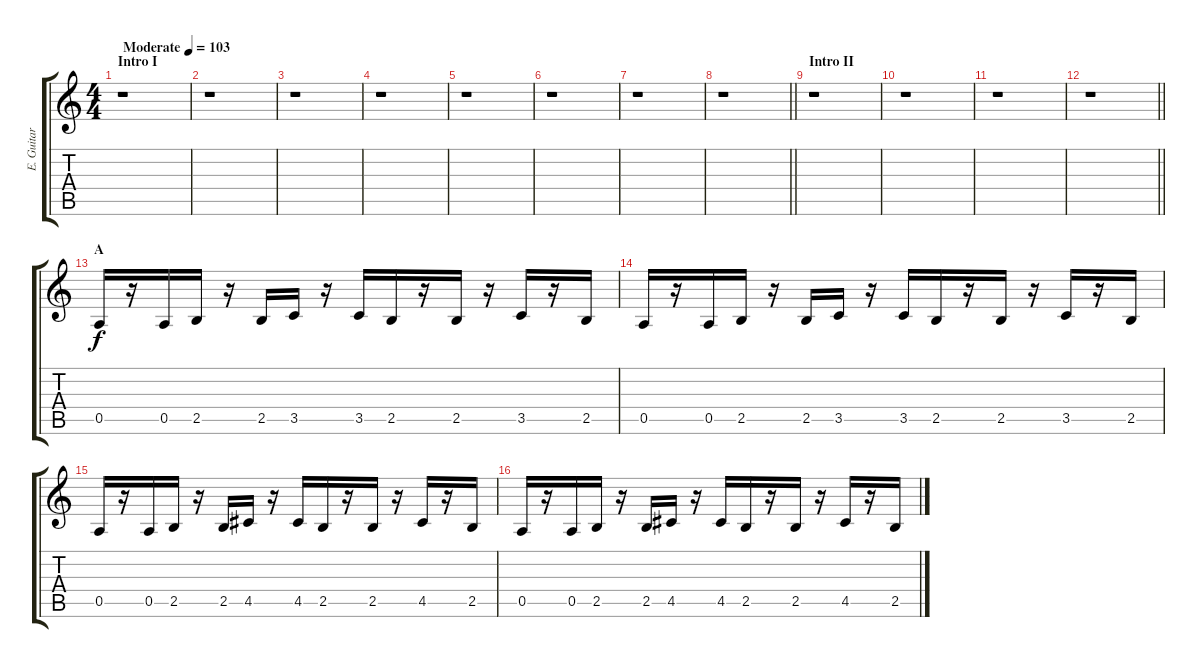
\track ("E. Guitar I" "E. Guitar ") {instrument overdrivenguitar}
\staff {score tabs}
\tuning (E4 B3 G3 D3 A2 E2) {hide}
\ts (4 4)
\section ("" "Intro I")
\tempo (103 "Moderate")
\clef g2
\ks c
r.1{dy f instrument overdrivenguitar} |
r.1 |
r.1 |
r.1 |
r.1 |
r.1 |
r.1 |
\barLineRight lightlight
r.1 |
\section ("" "Intro II")
r.1 |
r.1 |
r.1 |
\barLineRight lightlight
r.1 |
\section ("" "A")
0.5.16 r.16 0.5.16 2.5.16 r.16 2.5.16 3.5.16 r.16 3.5.16 2.5.16 r.16 2.5.16 r.16 3.5.16 r.16 2.5.16 |
0.5.16 r.16 0.5.16 2.5.16 r.16 2.5.16 3.5.16 r.16 3.5.16 2.5.16 r.16 2.5.16 r.16 3.5.16 r.16 2.5.16 |
0.5.16 r.16 0.5.16 2.5.16 r.16 2.5.16 4.5.16 r.16 4.5.16 2.5.16 r.16 2.5.16 r.16 4.5.16 r.16 2.5.16 |
0.5.16 r.16 0.5.16 2.5.16 r.16 2.5.16 4.5.16 r.16 4.5.16 2.5.16 r.16 2.5.16 r.16 4.5.16 r.16 2.5.16
